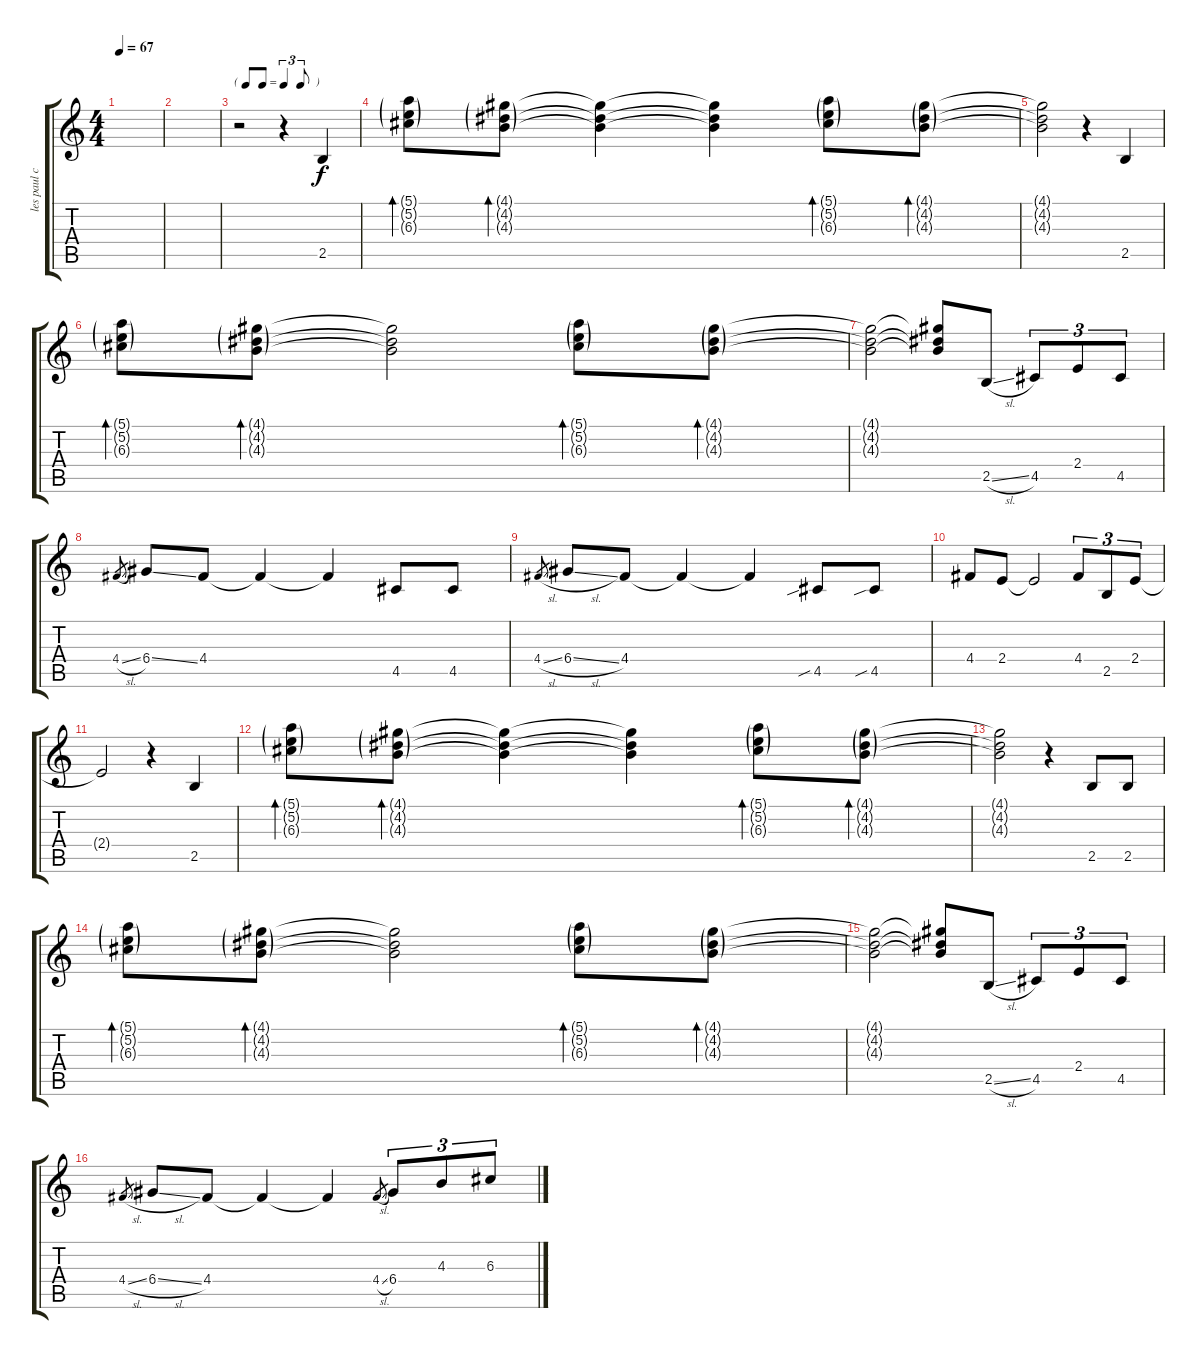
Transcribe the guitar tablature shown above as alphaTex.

\track ("les paul clean sound" "les paul c") {instrument electricguitarjazz}
\staff {score tabs}
\tuning (E4 B3 G3 D3 A2 E2) {hide}
\ts (4 4)
\tempo 67
\clef g2
\ks c
|
|
\tf triplet8th
r.2 r.4 2.5.4 |
(5.1{g} 5.2{g} 6.3{g}).8{bd 120} (4.1{g} 4.2{g} 4.3{g}).8{bd 120} (4.1{t} 4.2{t} 4.3{t}).4 (4.1{t} 4.2{t} 4.3{t}).4 (5.1{g} 5.2{g} 6.3{g}).8{bd 120} (4.1{g} 4.2{g} 4.3{g}).8{bd 120} |
(4.1{t} 4.2{t} 4.3{t}).2 r.4 2.5.4 |
(5.1{g} 5.2{g} 6.3{g}).8{bd 120} (4.1{g} 4.2{g} 4.3{g}).8{bd 120} (4.1{t} 4.2{t} 4.3{t}).2 (5.1{g} 5.2{g} 6.3{g}).8{bd 120} (4.1{g} 4.2{g} 4.3{g}).8{bd 120} |
(4.1{t} 4.2{t} 4.3{t}).2 (4.1{t} 4.2{t} 4.3{t}).8 2.5{sl}.8 4.5.8{tu (3 2)} 2.4.8{tu (3 2)} 4.5.8{tu (3 2)} |
4.4{sl}.8{gr} 6.4{ss}.8 4.4.8 4.4{t}.4 4.4{t}.4 4.5.8 4.5.8 |
4.4{sl}.8{gr} 6.4{sl}.8 4.4.8 4.4{t}.4 4.4{t}.4 4.5{sib}.8 4.5{sib}.8 |
4.4.8 2.4.8 2.4{t}.2 4.4.8{tu (3 2)} 2.5.8{tu (3 2)} 2.4.8{tu (3 2)} |
2.4{t}.2 r.4 2.5.4 |
(5.1{g} 5.2{g} 6.3{g}).8{bd 120} (4.1{g} 4.2{g} 4.3{g}).8{bd 120} (4.1{t} 4.2{t} 4.3{t}).4 (4.1{t} 4.2{t} 4.3{t}).4 (5.1{g} 5.2{g} 6.3{g}).8{bd 120} (4.1{g} 4.2{g} 4.3{g}).8{bd 120} |
(4.1{t} 4.2{t} 4.3{t}).2 r.4 2.5.8 2.5.8 |
(5.1{g} 5.2{g} 6.3{g}).8{bd 120} (4.1{g} 4.2{g} 4.3{g}).8{bd 120} (4.1{t} 4.2{t} 4.3{t}).2 (5.1{g} 5.2{g} 6.3{g}).8{bd 120} (4.1{g} 4.2{g} 4.3{g}).8{bd 120} |
(4.1{t} 4.2{t} 4.3{t}).2 (4.1{t} 4.2{t} 4.3{t}).8 2.5{sl}.8 4.5.8{tu (3 2)} 2.4.8{tu (3 2)} 4.5.8{tu (3 2)} |
4.4{sl}.8{gr} 6.4{sl}.8 4.4.8 4.4{t}.4 4.4{t}.4 4.4{sl}.8{gr} 6.4.8{tu (3 2)} 4.3.8{tu (3 2)} 6.3.8{tu (3 2)}
